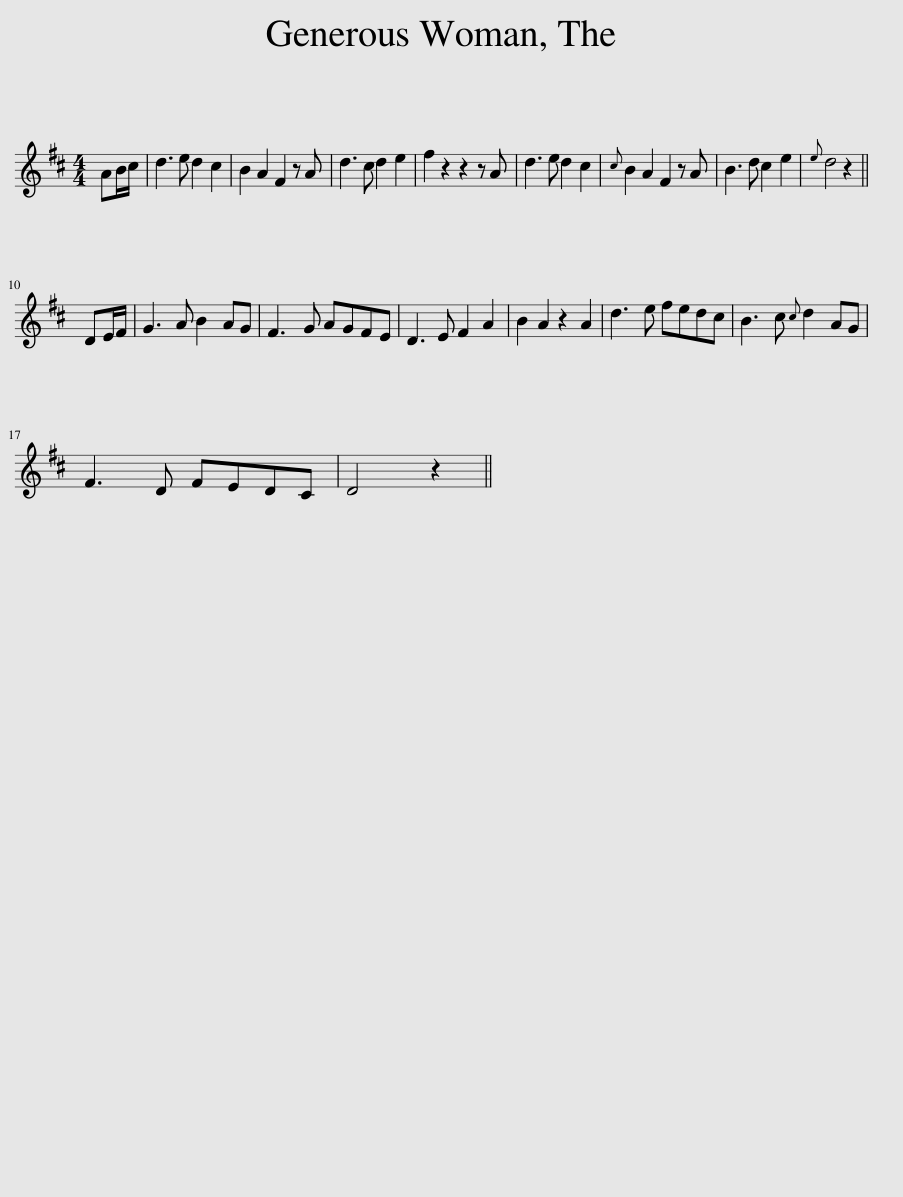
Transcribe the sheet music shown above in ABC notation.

X:1
L:1/8
M:4/4
I:linebreak $
K:D
V:1 treble
V:1
 AB/c/ | d3 e d2 c2 | B2 A2 F2 z A | d3 c d2 e2 | f2 z2 z2 z A | %5
 d3 e d2 c2 |{c} B2 A2 F2 z A | B3 d c2 e2 |{e} d4 z2 ||$ DE/F/ | %10
 G3 A B2 AG | F3 G AGFE | D3 E F2 A2 | B2 A2 z2 A2 | d3 e fedc | %15
 B3 c{c} d2 AG |$ F3 D FEDC | D4 z2 || %18
